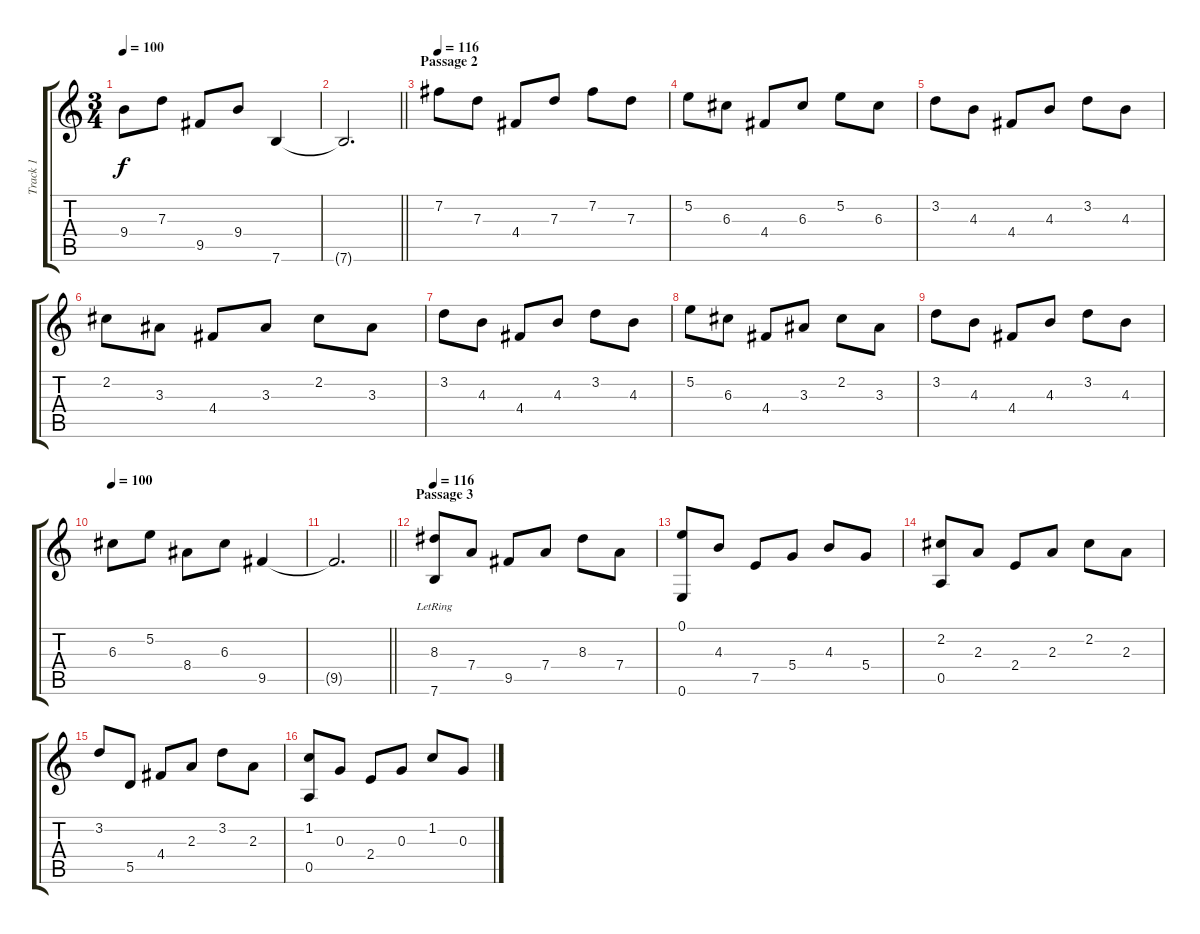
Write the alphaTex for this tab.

\track ("Track 1" "Track 1") {instrument acousticguitarsteel}
\staff {score tabs}
\tuning (E4 B3 G3 D3 A2 E2) {hide}
\ts (3 4)
\tempo 100
\clef g2
\ks c
9.4.8{dy f} 7.3.8 9.5.8 9.4.8 7.6.4 |
\barLineRight lightlight
7.6{t}.2{d} |
\section ("" "Passage 2")
\tempo 116
7.2.8 7.3.8 4.4.8 7.3.8 7.2.8 7.3.8 |
5.2.8 6.3.8 4.4.8 6.3.8 5.2.8 6.3.8 |
3.2.8 4.3.8 4.4.8 4.3.8 3.2.8 4.3.8 |
2.2.8 3.3.8 4.4.8 3.3.8 2.2.8 3.3.8 |
3.2.8 4.3.8 4.4.8 4.3.8 3.2.8 4.3.8 |
5.2.8 6.3.8 4.4.8 3.3.8 2.2.8 3.3.8 |
3.2.8 4.3.8 4.4.8 4.3.8 3.2.8 4.3.8 |
\tempo 100
6.3.8 5.2.8 8.4.8 6.3.8 9.5.4 |
\barLineRight lightlight
9.5{t}.2{d} |
\section ("" "Passage 3")
\tempo 116
(8.3 7.6{lr}).8 7.4.8 9.5.8 7.4.8 8.3.8 7.4.8 |
(0.1 0.6).8 4.3.8 7.5.8 5.4.8 4.3.8 5.4.8 |
(2.2 0.5).8 2.3.8 2.4.8 2.3.8 2.2.8 2.3.8 |
3.2.8 5.5.8 4.4.8 2.3.8 3.2.8 2.3.8 |
(1.2 0.5).8 0.3.8 2.4.8 0.3.8 1.2.8 0.3.8
